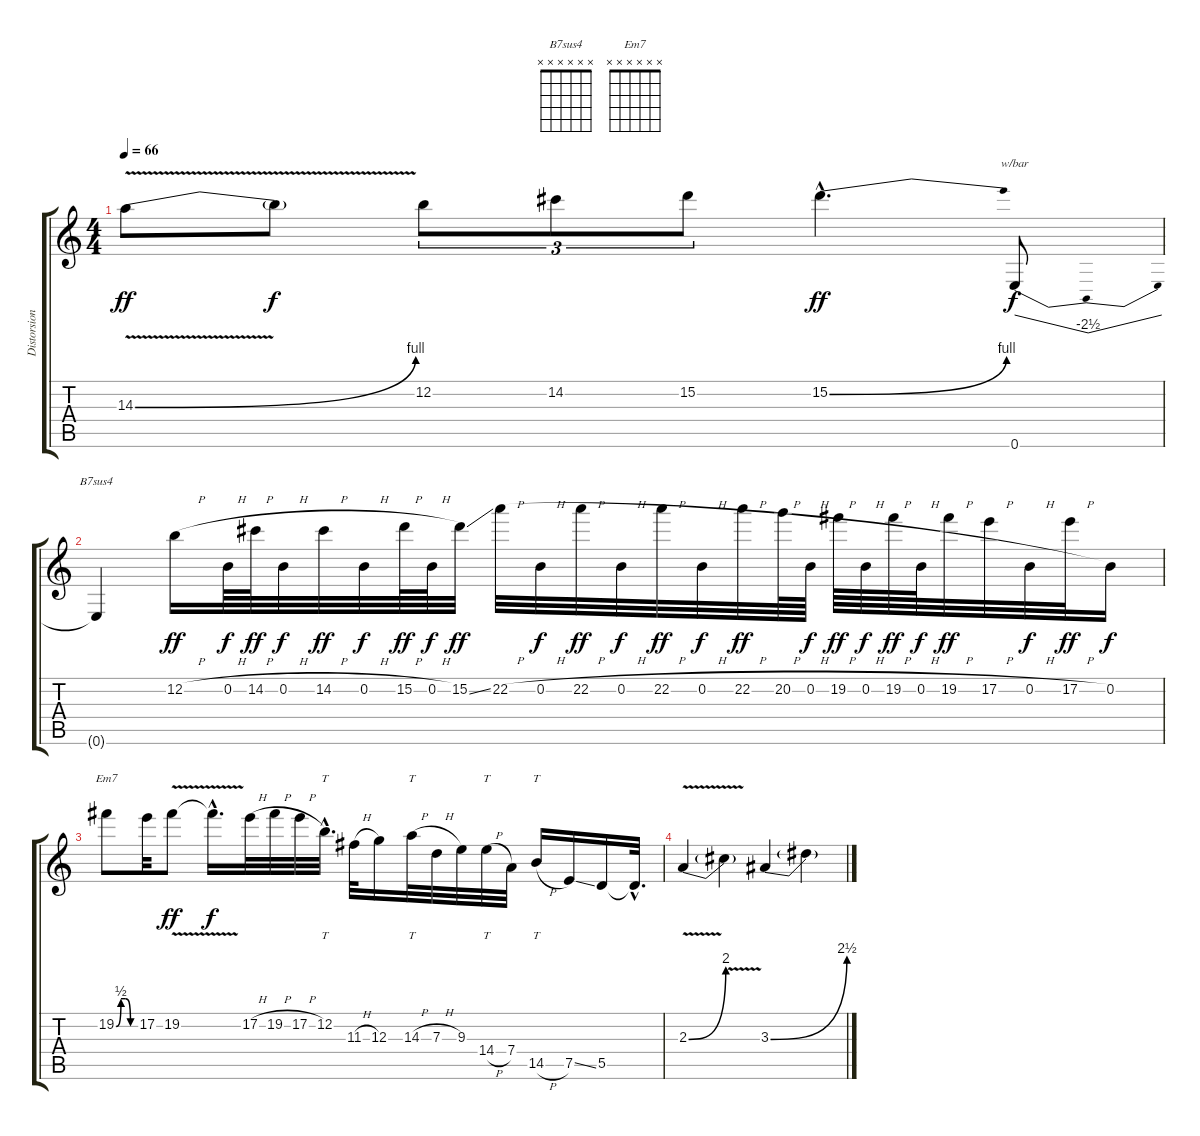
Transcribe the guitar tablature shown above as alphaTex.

\track ("Distorsion" "Distorsion") {instrument distortionguitar}
\staff {score tabs}
\tuning (E4 B3 G3 D3 A2 E2) {hide}
\chord ("B7sus4" x x x x x x)
\chord ("Em7" x x x x x x)
\ts (4 4)
\tempo 66
\clef g2
\ks c
14.3{be (bend 0 0 60 4) v}.8{dy ff} 14.3{t}.8{dy f} 12.2.8{tu (3 2)} 14.2.8{tu (3 2)} 15.2.8{tu (3 2)} 15.2{be (bend 0 0 60 4) hac}.4{d dy ff} 0.6.8{tbe (dip default 0 0 30 -10 60 0) dy f volume 0} |
0.6{t}.4{ch "B7sus4"} 12.2{h}.16{dy ff volume 16} 0.2{h}.64{dy f} 14.2{h}.64{dy ff} 0.2{h}.32{dy f} 14.2{h}.32{dy ff} 0.2{h}.32{dy f} 15.2{h}.64{dy ff} 0.2{h}.64{dy f} 15.2{ss}.32{dy ff} 22.2{h}.32 0.2{h}.32{dy f} 22.2{h}.32{dy ff} 0.2{h}.32{dy f} 22.2{h}.32{dy ff} 0.2{h}.32{dy f} 22.2{h}.32{dy ff} 20.2{h}.64 0.2{h}.64{dy f} 19.2{h}.64{dy ff} 0.2{h}.64{dy f} 19.2{h}.64{dy ff} 0.2{h}.64{dy f} 19.2{h}.32{dy ff} 17.2{h}.32 0.2{h}.32{dy f} 17.2{h}.32{dy ff} 0.2.16{dy f} |
19.2{be (custom 0 0 15 2 30 2 45 0 60 0)}.8{ch "Em7"} 17.2.32 19.2{v}.8{dy ff} 19.2{hac t}.16{d dy f} 17.2{h}.32 19.2{h}.32 17.2{h}.32 12.2{hac}.32{tt d} 11.3{h}.32 12.3.16 14.3{h}.32{tt} 7.3{h}.32 9.3.32 14.4{h}.32{tt} 7.4.32 14.5{h}.16{tt} 7.5{ss}.16 5.5.16 5.5{hac t}.32{d} |
2.3{be (bend 0 0 60 8) v}.4 2.3{v t}.4 3.3{be (bend 0 0 60 10)}.4 3.3{t}.4
